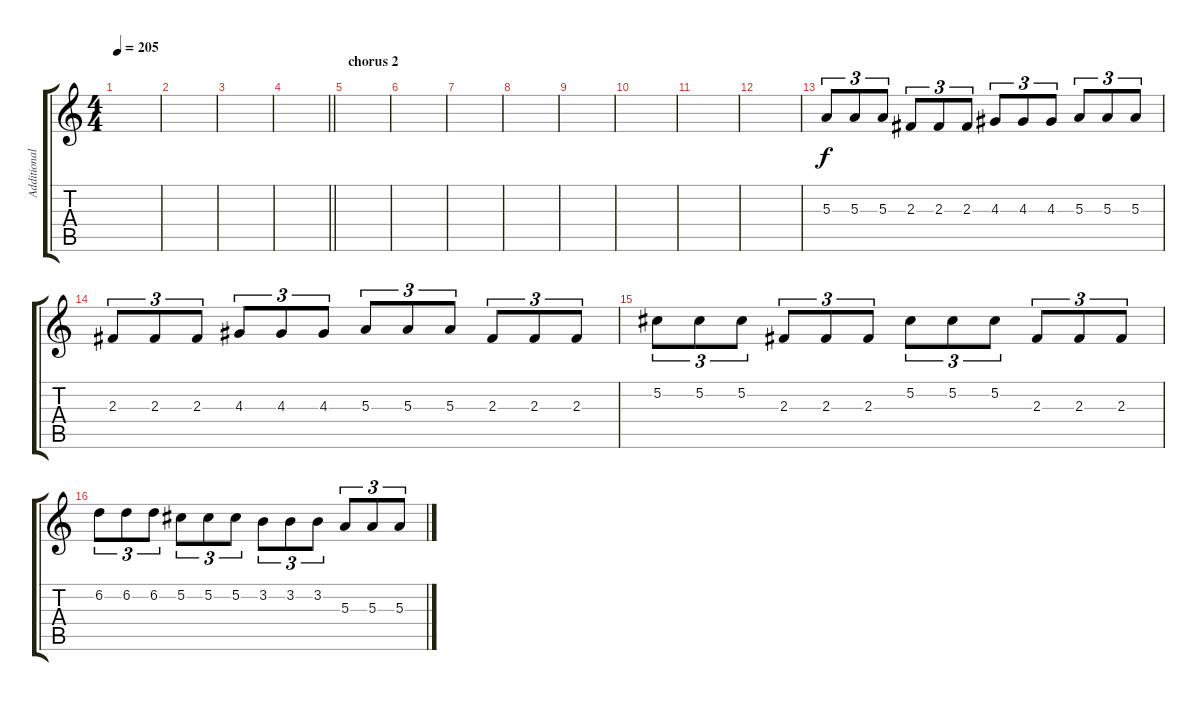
\track ("Additional Guitar" "Additional") {instrument overdrivenguitar}
\staff {score tabs}
\tuning (Db4 Ab3 E3 B2 Gb2 B1) {hide}
\ts (4 4)
\tempo 205
\clef g2
\ks c
|
|
|
\barLineRight lightlight
|
\section ("" "chorus 2")
|
|
|
|
|
|
|
|
5.3.8{tu (3 2)} 5.3.8{tu (3 2)} 5.3.8{tu (3 2)} 2.3.8{tu (3 2)} 2.3.8{tu (3 2)} 2.3.8{tu (3 2)} 4.3.8{tu (3 2)} 4.3.8{tu (3 2)} 4.3.8{tu (3 2)} 5.3.8{tu (3 2)} 5.3.8{tu (3 2)} 5.3.8{tu (3 2)} |
2.3.8{tu (3 2)} 2.3.8{tu (3 2)} 2.3.8{tu (3 2)} 4.3.8{tu (3 2)} 4.3.8{tu (3 2)} 4.3.8{tu (3 2)} 5.3.8{tu (3 2)} 5.3.8{tu (3 2)} 5.3.8{tu (3 2)} 2.3.8{tu (3 2)} 2.3.8{tu (3 2)} 2.3.8{tu (3 2)} |
5.2.8{tu (3 2)} 5.2.8{tu (3 2)} 5.2.8{tu (3 2)} 2.3.8{tu (3 2)} 2.3.8{tu (3 2)} 2.3.8{tu (3 2)} 5.2.8{tu (3 2)} 5.2.8{tu (3 2)} 5.2.8{tu (3 2)} 2.3.8{tu (3 2)} 2.3.8{tu (3 2)} 2.3.8{tu (3 2)} |
6.2.8{tu (3 2)} 6.2.8{tu (3 2)} 6.2.8{tu (3 2)} 5.2.8{tu (3 2)} 5.2.8{tu (3 2)} 5.2.8{tu (3 2)} 3.2.8{tu (3 2)} 3.2.8{tu (3 2)} 3.2.8{tu (3 2)} 5.3.8{tu (3 2)} 5.3.8{tu (3 2)} 5.3.8{tu (3 2)}
